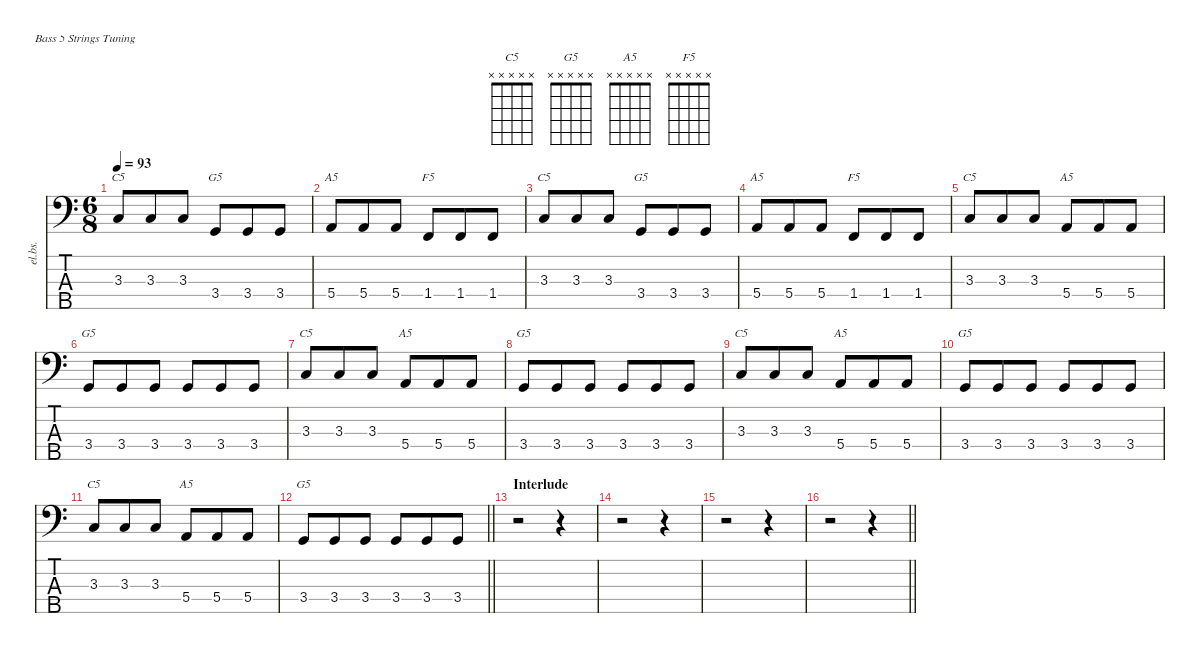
\defaultSystemsLayout 4
\hideDynamics
\bracketExtendMode nobrackets
\otherSystemsTrackNameOrientation horizontal
\track ("Bass" "el.bs.") {instrument electricbassfinger}
\staff {score tabs}
\tuning (G2 D2 A1 E1 B0)
\chord ("C5" x x x x x)
\chord ("G5" x x x x x)
\chord ("A5" x x x x x)
\chord ("F5" x x x x x)
\ts (6 8)
\tempo 93
\clef f4
\ks c
3.3.8{ch "C5" dy f beam Up} 3.3.8{beam Up} 3.3.8{beam Up} 3.4.8{ch "G5" beam Up} 3.4.8{beam Up} 3.4.8{beam Up} |
5.4.8{ch "A5" beam Up} 5.4.8{beam Up} 5.4.8{beam Up} 1.4.8{ch "F5" beam Up} 1.4.8{beam Up} 1.4.8{beam Up} |
3.3.8{ch "C5" beam Up} 3.3.8{beam Up} 3.3.8{beam Up} 3.4.8{ch "G5" beam Up} 3.4.8{beam Up} 3.4.8{beam Up} |
5.4.8{ch "A5" beam Up} 5.4.8{beam Up} 5.4.8{beam Up} 1.4.8{ch "F5" beam Up} 1.4.8{beam Up} 1.4.8{beam Up} |
3.3.8{ch "C5" beam Up} 3.3.8{beam Up} 3.3.8{beam Up} 5.4.8{ch "A5" beam Up} 5.4.8{beam Up} 5.4.8{beam Up} |
3.4.8{ch "G5" beam Up} 3.4.8{beam Up} 3.4.8{beam Up} 3.4.8{beam Up} 3.4.8{beam Up} 3.4.8{beam Up} |
3.3.8{ch "C5" beam Up} 3.3.8{beam Up} 3.3.8{beam Up} 5.4.8{ch "A5" beam Up} 5.4.8{beam Up} 5.4.8{beam Up} |
3.4.8{ch "G5" beam Up} 3.4.8{beam Up} 3.4.8{beam Up} 3.4.8{beam Up} 3.4.8{beam Up} 3.4.8{beam Up} |
3.3.8{ch "C5" beam Up} 3.3.8{beam Up} 3.3.8{beam Up} 5.4.8{ch "A5" beam Up} 5.4.8{beam Up} 5.4.8{beam Up} |
3.4.8{ch "G5" beam Up} 3.4.8{beam Up} 3.4.8{beam Up} 3.4.8{beam Up} 3.4.8{beam Up} 3.4.8{beam Up} |
3.3.8{ch "C5" beam Up} 3.3.8{beam Up} 3.3.8{beam Up} 5.4.8{ch "A5" beam Up} 5.4.8{beam Up} 5.4.8{beam Up} |
\barLineRight lightlight
3.4.8{ch "G5" beam Up} 3.4.8{beam Up} 3.4.8{beam Up} 3.4.8{beam Up} 3.4.8{beam Up} 3.4.8{beam Up} |
\section ("" "Interlude")
r.2{beam Down} r.4{beam Down} |
r.2{beam Down} r.4{beam Down} |
r.2{beam Down} r.4{beam Down} |
\barLineRight lightlight
r.2{beam Down} r.4{beam Down}
